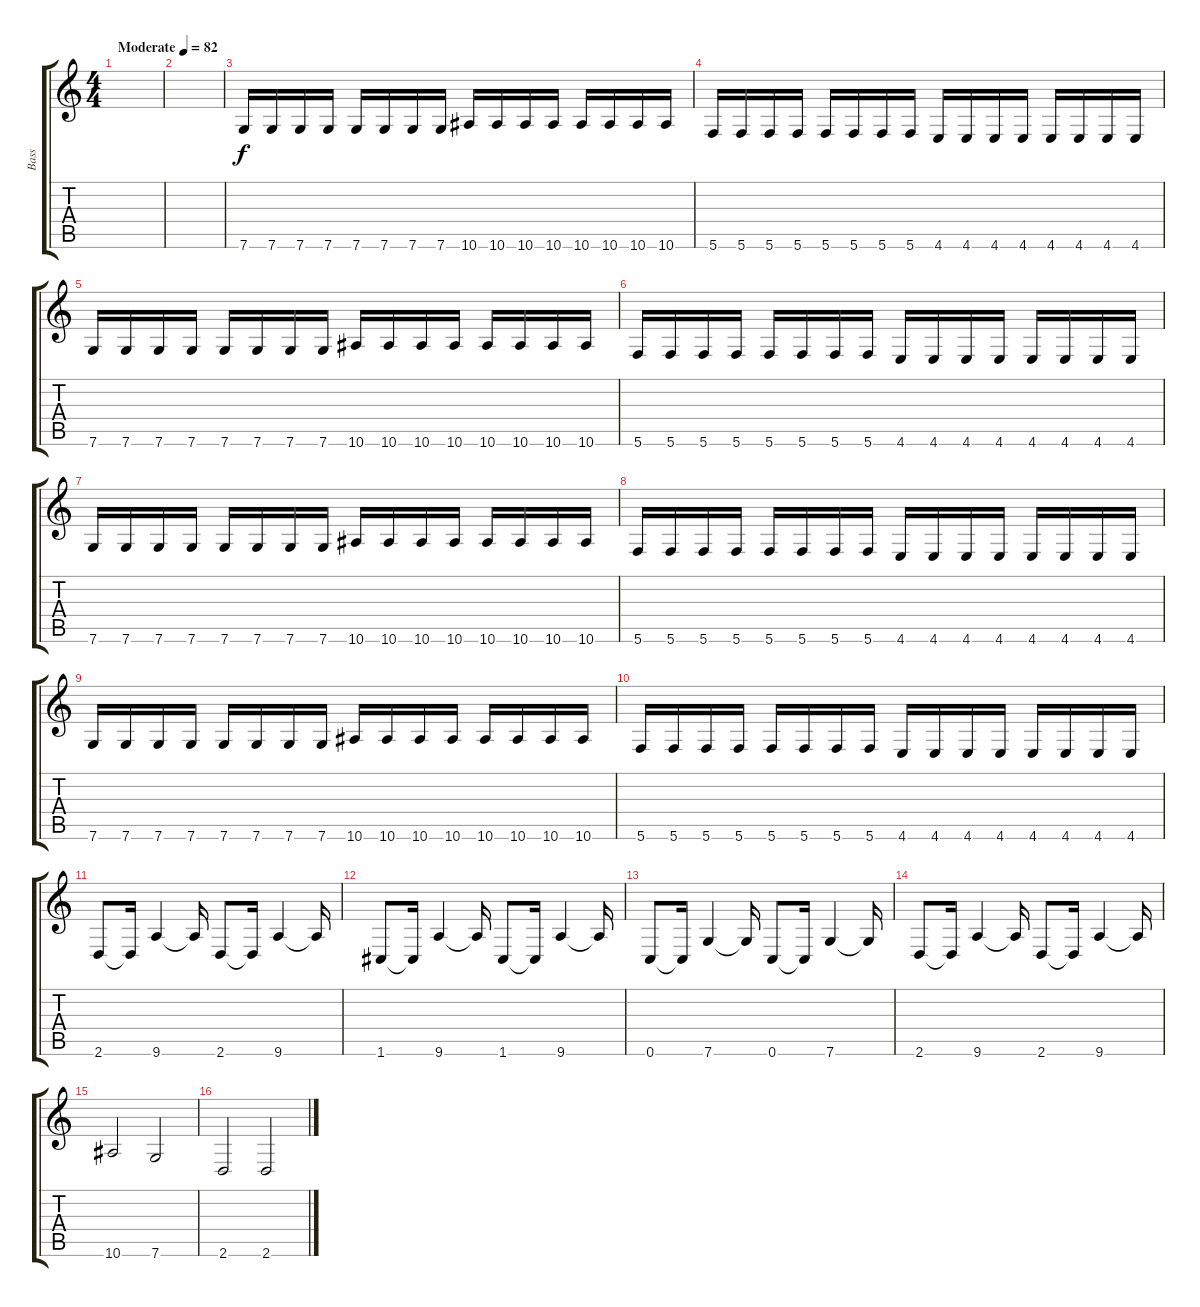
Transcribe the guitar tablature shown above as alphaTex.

\track ("Bass" "Bass") {instrument electricbasspick}
\staff {score tabs}
\tuning (D4 A3 F3 C3 G2 C2) {hide}
\ts (4 4)
\tempo (82 "Moderate")
\clef g2
\ks c
|
|
7.6.16 7.6.16 7.6.16 7.6.16 7.6.16 7.6.16 7.6.16 7.6.16 10.6.16 10.6.16 10.6.16 10.6.16 10.6.16 10.6.16 10.6.16 10.6.16 |
5.6.16 5.6.16 5.6.16 5.6.16 5.6.16 5.6.16 5.6.16 5.6.16 4.6.16 4.6.16 4.6.16 4.6.16 4.6.16 4.6.16 4.6.16 4.6.16 |
7.6.16 7.6.16 7.6.16 7.6.16 7.6.16 7.6.16 7.6.16 7.6.16 10.6.16 10.6.16 10.6.16 10.6.16 10.6.16 10.6.16 10.6.16 10.6.16 |
5.6.16 5.6.16 5.6.16 5.6.16 5.6.16 5.6.16 5.6.16 5.6.16 4.6.16 4.6.16 4.6.16 4.6.16 4.6.16 4.6.16 4.6.16 4.6.16 |
7.6.16 7.6.16 7.6.16 7.6.16 7.6.16 7.6.16 7.6.16 7.6.16 10.6.16 10.6.16 10.6.16 10.6.16 10.6.16 10.6.16 10.6.16 10.6.16 |
5.6.16 5.6.16 5.6.16 5.6.16 5.6.16 5.6.16 5.6.16 5.6.16 4.6.16 4.6.16 4.6.16 4.6.16 4.6.16 4.6.16 4.6.16 4.6.16 |
7.6.16 7.6.16 7.6.16 7.6.16 7.6.16 7.6.16 7.6.16 7.6.16 10.6.16 10.6.16 10.6.16 10.6.16 10.6.16 10.6.16 10.6.16 10.6.16 |
5.6.16 5.6.16 5.6.16 5.6.16 5.6.16 5.6.16 5.6.16 5.6.16 4.6.16 4.6.16 4.6.16 4.6.16 4.6.16 4.6.16 4.6.16 4.6.16 |
2.6.8 2.6{t}.16 9.6.4 9.6{t}.16 2.6.8 2.6{t}.16 9.6.4 9.6{t}.16 |
1.6.8 1.6{t}.16 9.6.4 9.6{t}.16 1.6.8 1.6{t}.16 9.6.4 9.6{t}.16 |
0.6.8 0.6{t}.16 7.6.4 7.6{t}.16 0.6.8 0.6{t}.16 7.6.4 7.6{t}.16 |
2.6.8 2.6{t}.16 9.6.4 9.6{t}.16 2.6.8 2.6{t}.16 9.6.4 9.6{t}.16 |
10.6.2 7.6.2 |
2.6.2 2.6.2
